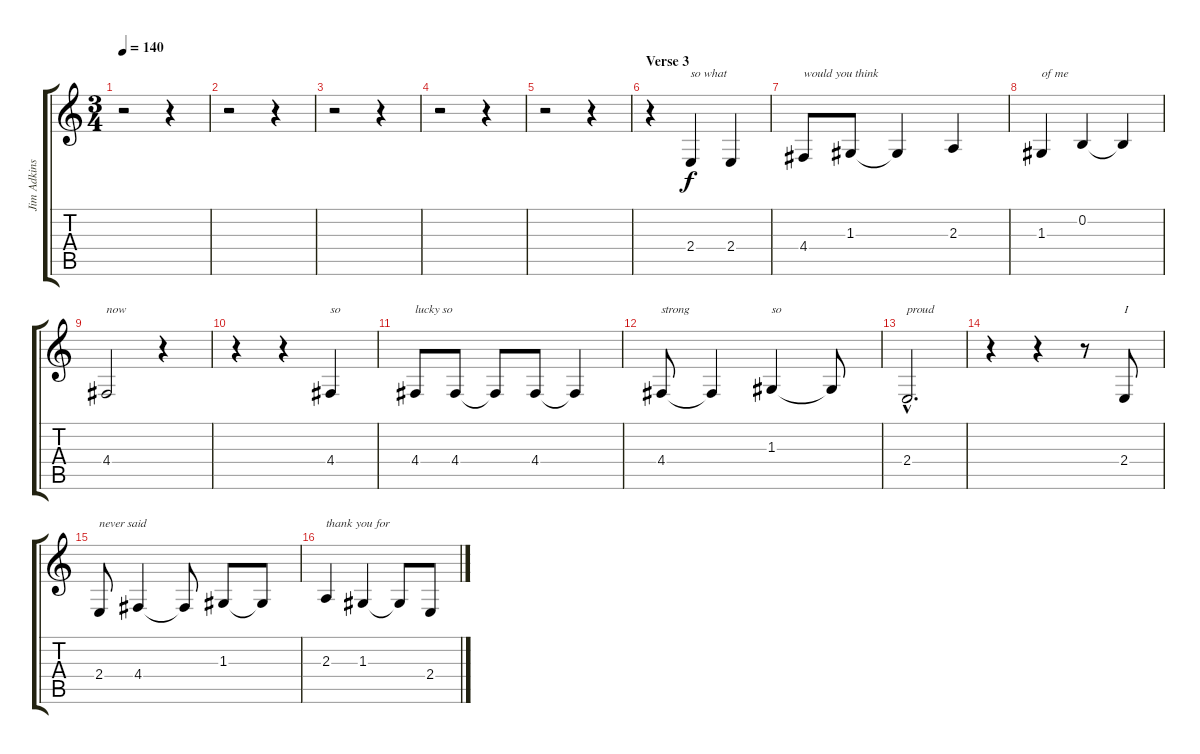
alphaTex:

\track ("Jim Adkins - Voice I" "Jim Adkins") {instrument sopranosax}
\staff {score tabs}
\tuning (E4 B3 G3 D3 A2 E2) {hide}
\ts (3 4)
\tempo 140
\clef g2
\ks c
r.2{dy f} r.4 |
r.2 r.4 |
r.2 r.4 |
r.2 r.4 |
r.2 r.4 |
\section ("" "Verse 3")
r.4 2.4.4{txt "so what"} 2.4.4 |
4.4.8{txt "would you think"} 1.3.8 1.3{t}.4 2.3.4 |
1.3.4{txt "of me"} 0.2.4 0.2{t}.4 |
4.4.2{txt "now"} r.4 |
r.4 r.4 4.4.4{txt "so"} |
4.4.8{txt "lucky so"} 4.4.8 4.4{t}.8 4.4.8 4.4{t}.4 |
4.4.8{txt "strong"} 4.4{t}.4 1.3.4{txt "so"} 1.3{t}.8 |
2.4{hac}.2{d txt "proud"} |
r.4 r.4 r.8 2.4.8{txt "I"} |
2.4.8{txt "never said"} 4.4.4 4.4{t}.8 1.3.8 1.3{t}.8 |
2.3.4{txt "thank you for"} 1.3.4 1.3{t}.8 2.4.8
